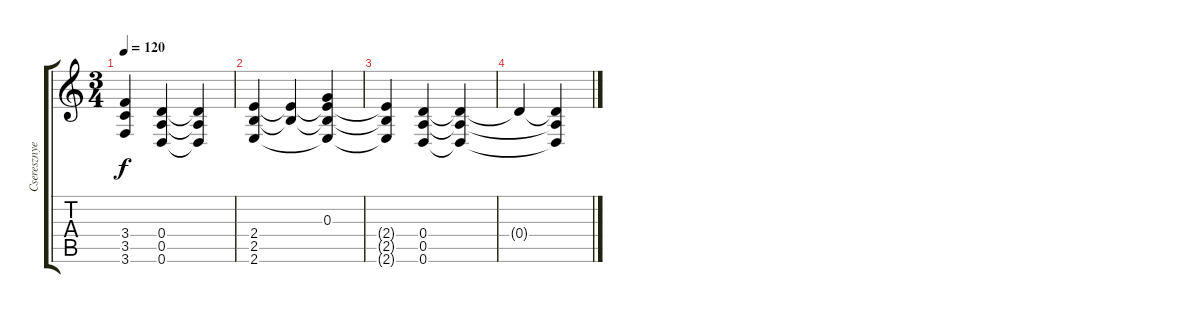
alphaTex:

\track ("Cseresznye-ritmus" "Cseresznye") {instrument distortionguitar}
\staff {score tabs}
\tuning (E4 B3 G3 D3 A2 D2) {hide}
\ts (3 4)
\tempo 120
\clef g2
\ks c
(3.4{t} 3.5{t} 3.6{t}).4{dy f} (0.4 0.5 0.6).4 (0.4{t} 0.5{t} 0.6{t}).4 |
(2.4 2.5 2.6).4 (2.4{t} 2.5{t}).4 (0.3 2.4{t} 2.5{t} 2.6{t}).4 |
(2.4{t} 2.5{t} 2.6{t}).4 (0.4 0.5 0.6).4 (0.4{t} 0.5{t} 0.6{t}).4 |
0.4{t}.4 (0.4{t} 0.5{t} 0.6{t}).4
